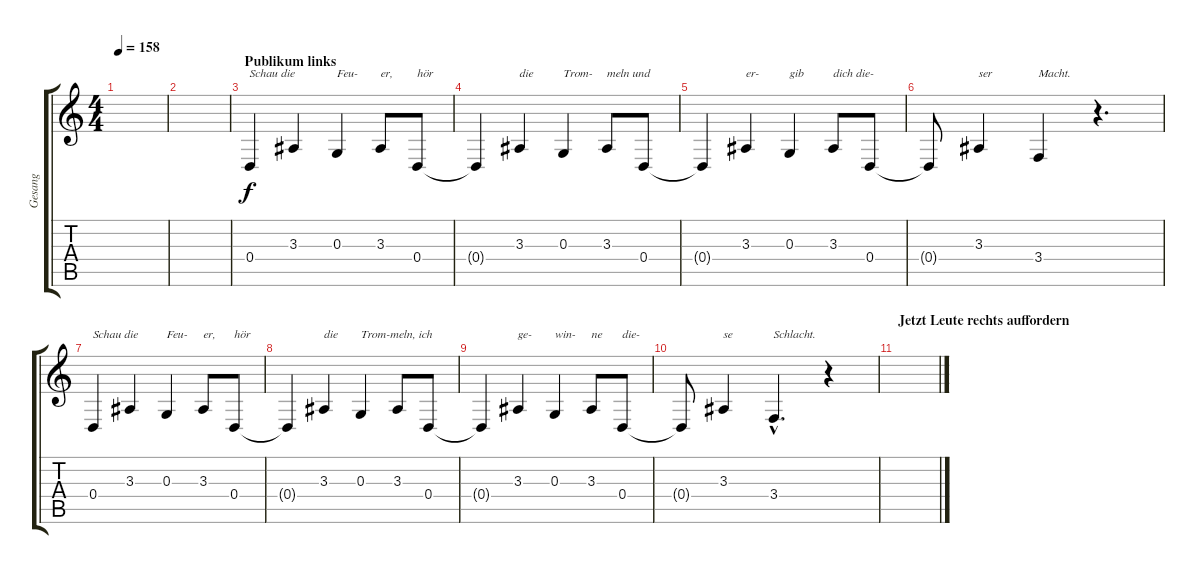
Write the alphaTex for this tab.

\track ("Gesang" "Gesang") {instrument tangoaccordion}
\staff {score tabs}
\tuning (E4 B3 G3 D3 A2 D2) {hide}
\ts (4 4)
\tempo 158
\clef g2
\ks c
|
|
\section ("" "Publikum links")
0.4.4{txt "Schau die" dy f} 3.3.4 0.3.4{txt "Feu-"} 3.3.8{txt "er,"} 0.4.8{txt "hör"} |
0.4{t}.4 3.3.4{txt "die"} 0.3.4{txt "Trom-"} 3.3.8{txt "meln und"} 0.4.8 |
0.4{t}.4 3.3.4{txt "er-"} 0.3.4{txt "gib"} 3.3.8{txt "dich die-"} 0.4.8 |
0.4{t}.8 3.3.4{txt "ser"} 3.4.4{txt "Macht."} r.4{d} |
0.4.4{txt "Schau die"} 3.3.4 0.3.4{txt "Feu-"} 3.3.8{txt "er,"} 0.4.8{txt "hör"} |
0.4{t}.4 3.3.4{txt "die"} 0.3.4{txt "Trom-meln, ich"} 3.3.8 0.4.8 |
0.4{t}.4 3.3.4{txt "ge-"} 0.3.4{txt "win-"} 3.3.8{txt "ne"} 0.4.8{txt "die-"} |
0.4{t}.8 3.3.4{txt "se"} 3.4{hac}.4{d txt "Schlacht."} r.4 |
\section ("" "Jetzt Leute rechts auffordern")
